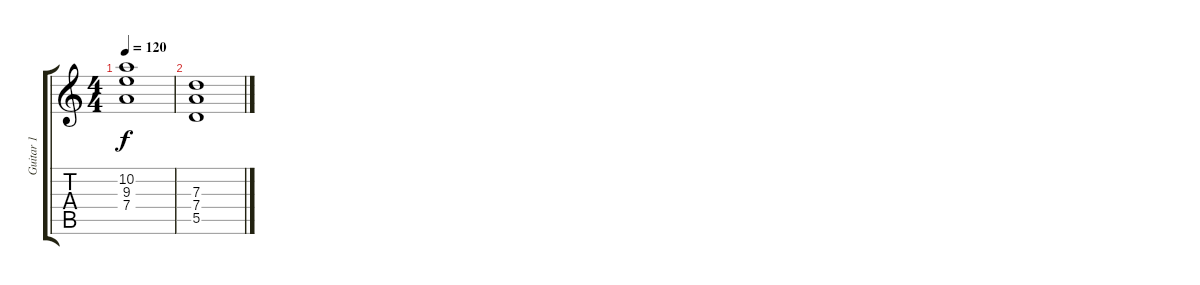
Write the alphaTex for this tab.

\track ("Guitar 1" "Guitar 1") {instrument electricguitarclean}
\staff {score tabs}
\tuning (E4 B3 G3 D3 A2 E2) {hide}
\ts (4 4)
\tempo 120
\clef g2
\ks c
(10.2 9.3 7.4).1{dy f} |
(7.3 7.4 5.5).1
